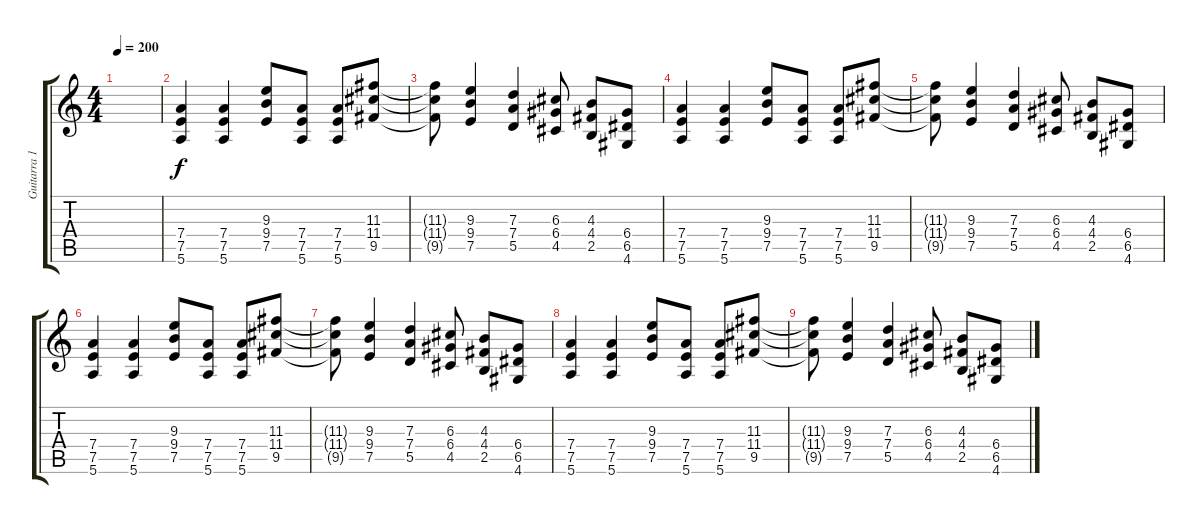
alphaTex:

\track ("Guitarra 1" "Guitarra 1") {instrument distortionguitar}
\staff {score tabs}
\tuning (E4 B3 G3 D3 A2 E2) {hide}
\ts (4 4)
\tempo 200
\clef g2
\ks c
|
(7.4 7.5 5.6).4{dy f} (7.4 7.5 5.6).4 (9.3 9.4 7.5).8 (7.4 7.5 5.6).8 (7.4 7.5 5.6).8 (11.3 11.4 9.5).8 |
(11.3{t} 11.4{t} 9.5{t}).8 (9.3 9.4 7.5).4 (7.3 7.4 5.5).4 (6.3 6.4 4.5).8 (4.3 4.4 2.5).8 (6.4 6.5 4.6).8 |
(7.4 7.5 5.6).4 (7.4 7.5 5.6).4 (9.3 9.4 7.5).8 (7.4 7.5 5.6).8 (7.4 7.5 5.6).8 (11.3 11.4 9.5).8 |
(11.3{t} 11.4{t} 9.5{t}).8 (9.3 9.4 7.5).4 (7.3 7.4 5.5).4 (6.3 6.4 4.5).8 (4.3 4.4 2.5).8 (6.4 6.5 4.6).8 |
(7.4 7.5 5.6).4 (7.4 7.5 5.6).4 (9.3 9.4 7.5).8 (7.4 7.5 5.6).8 (7.4 7.5 5.6).8 (11.3 11.4 9.5).8 |
(11.3{t} 11.4{t} 9.5{t}).8 (9.3 9.4 7.5).4 (7.3 7.4 5.5).4 (6.3 6.4 4.5).8 (4.3 4.4 2.5).8 (6.4 6.5 4.6).8 |
(7.4 7.5 5.6).4 (7.4 7.5 5.6).4 (9.3 9.4 7.5).8 (7.4 7.5 5.6).8 (7.4 7.5 5.6).8 (11.3 11.4 9.5).8 |
(11.3{t} 11.4{t} 9.5{t}).8 (9.3 9.4 7.5).4 (7.3 7.4 5.5).4 (6.3 6.4 4.5).8 (4.3 4.4 2.5).8 (6.4 6.5 4.6).8
